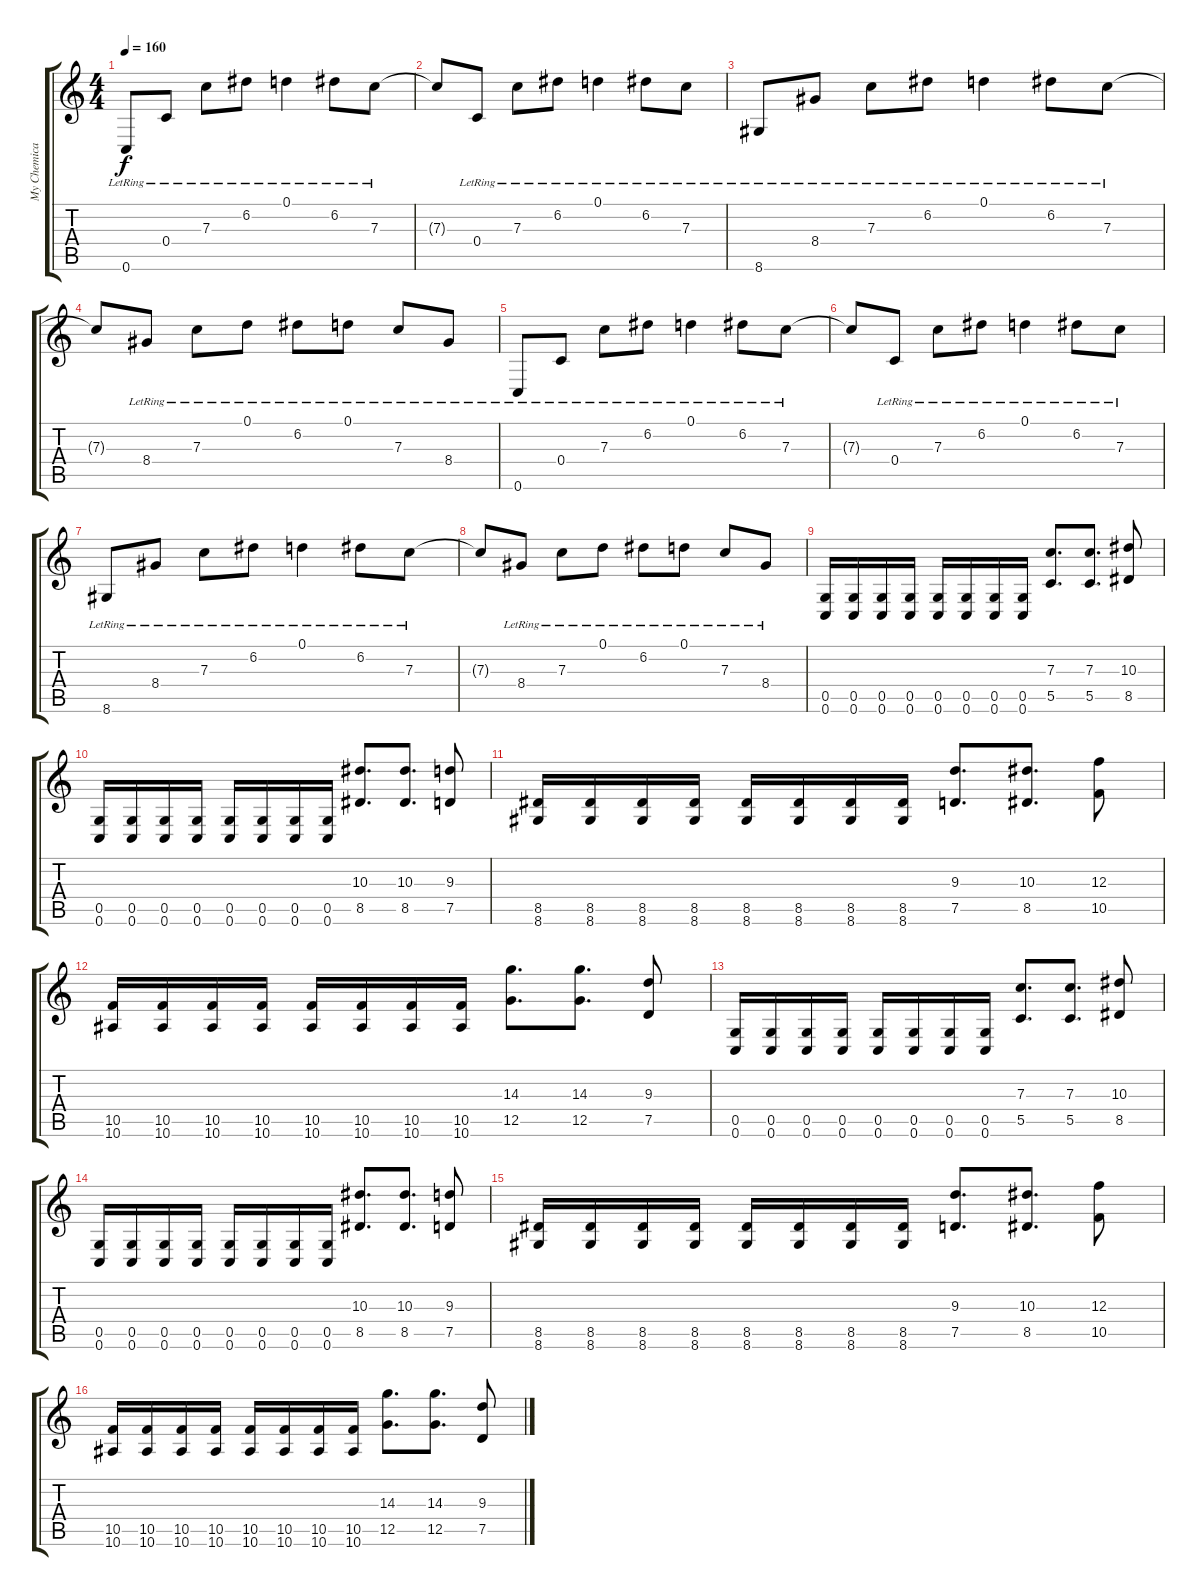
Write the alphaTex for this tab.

\track ("My Chemical Kevin" "My Chemica") {instrument overdrivenguitar}
\staff {score tabs}
\tuning (D4 A3 F3 C3 G2 C2) {hide}
\ts (4 4)
\tempo 160
\clef g2
\ks c
0.6{lr}.8{dy f} 0.4{lr}.8 7.3{lr}.8 6.2{lr}.8 0.1{lr}.4 6.2{lr}.8 7.3{lr}.8 |
7.3{t}.8 0.4{lr}.8 7.3{lr}.8 6.2{lr}.8 0.1{lr}.4 6.2{lr}.8 7.3{lr}.8 |
8.6{lr}.8 8.4{lr}.8 7.3{lr}.8 6.2{lr}.8 0.1{lr}.4 6.2{lr}.8 7.3{lr}.8 |
7.3{t}.8 8.4{lr}.8 7.3{lr}.8 0.1{lr}.8 6.2{lr}.8 0.1{lr}.8 7.3{lr}.8 8.4{lr}.8 |
0.6{lr}.8 0.4{lr}.8 7.3{lr}.8 6.2{lr}.8 0.1{lr}.4 6.2{lr}.8 7.3{lr}.8 |
7.3{t}.8 0.4{lr}.8 7.3{lr}.8 6.2{lr}.8 0.1{lr}.4 6.2{lr}.8 7.3{lr}.8 |
8.6{lr}.8 8.4{lr}.8 7.3{lr}.8 6.2{lr}.8 0.1{lr}.4 6.2{lr}.8 7.3{lr}.8 |
7.3{t}.8 8.4{lr}.8 7.3{lr}.8 0.1{lr}.8 6.2{lr}.8 0.1{lr}.8 7.3{lr}.8 8.4{lr}.8 |
(0.5 0.6).16{instrument overdrivenguitar} (0.5 0.6).16 (0.5 0.6).16 (0.5 0.6).16 (0.5 0.6).16 (0.5 0.6).16 (0.5 0.6).16 (0.5 0.6).16 (7.3 5.5).8{d} (7.3 5.5).8{d} (10.3 8.5).8 |
(0.5 0.6).16 (0.5 0.6).16 (0.5 0.6).16 (0.5 0.6).16 (0.5 0.6).16 (0.5 0.6).16 (0.5 0.6).16 (0.5 0.6).16 (10.3 8.5).8{d} (10.3 8.5).8{d} (9.3 7.5).8 |
(8.5 8.6).16 (8.5 8.6).16 (8.5 8.6).16 (8.5 8.6).16 (8.5 8.6).16 (8.5 8.6).16 (8.5 8.6).16 (8.5 8.6).16 (9.3 7.5).8{d} (10.3 8.5).8{d} (12.3 10.5).8 |
(10.5 10.6).16 (10.5 10.6).16 (10.5 10.6).16 (10.5 10.6).16 (10.5 10.6).16 (10.5 10.6).16 (10.5 10.6).16 (10.5 10.6).16 (14.3 12.5).8{d} (14.3 12.5).8{d} (9.3 7.5).8 |
(0.5 0.6).16 (0.5 0.6).16 (0.5 0.6).16 (0.5 0.6).16 (0.5 0.6).16 (0.5 0.6).16 (0.5 0.6).16 (0.5 0.6).16 (7.3 5.5).8{d} (7.3 5.5).8{d} (10.3 8.5).8 |
(0.5 0.6).16 (0.5 0.6).16 (0.5 0.6).16 (0.5 0.6).16 (0.5 0.6).16 (0.5 0.6).16 (0.5 0.6).16 (0.5 0.6).16 (10.3 8.5).8{d} (10.3 8.5).8{d} (9.3 7.5).8 |
(8.5 8.6).16 (8.5 8.6).16 (8.5 8.6).16 (8.5 8.6).16 (8.5 8.6).16 (8.5 8.6).16 (8.5 8.6).16 (8.5 8.6).16 (9.3 7.5).8{d} (10.3 8.5).8{d} (12.3 10.5).8 |
(10.5 10.6).16 (10.5 10.6).16 (10.5 10.6).16 (10.5 10.6).16 (10.5 10.6).16 (10.5 10.6).16 (10.5 10.6).16 (10.5 10.6).16 (14.3 12.5).8{d} (14.3 12.5).8{d} (9.3 7.5).8
